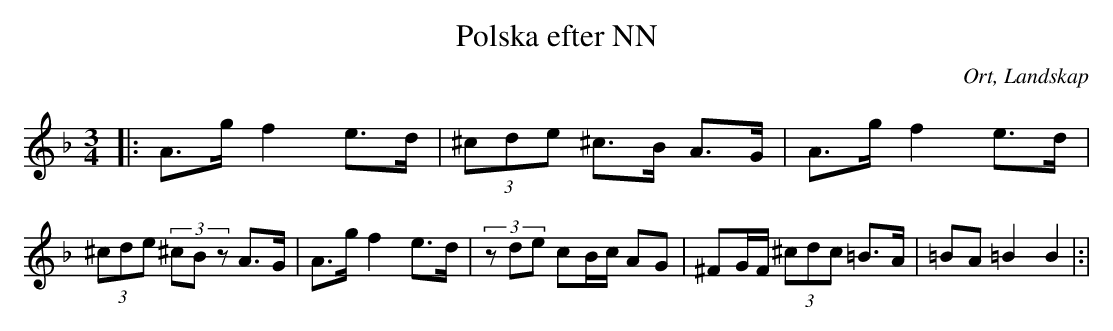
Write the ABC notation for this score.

X:1
T:Polska efter NN
O:Ort, Landskap
M:3/4
L:1/8
K:Dm
|: A>g f2 e>d|(3^cde ^c>B A>G|A>g f2 e>d|(3^cde (3^cBz A>G|A>g f2 e>d|(3zde cB/c/ AG|^FG/F/ (3^cdc =B>A |=BA =B2 B2|:|
